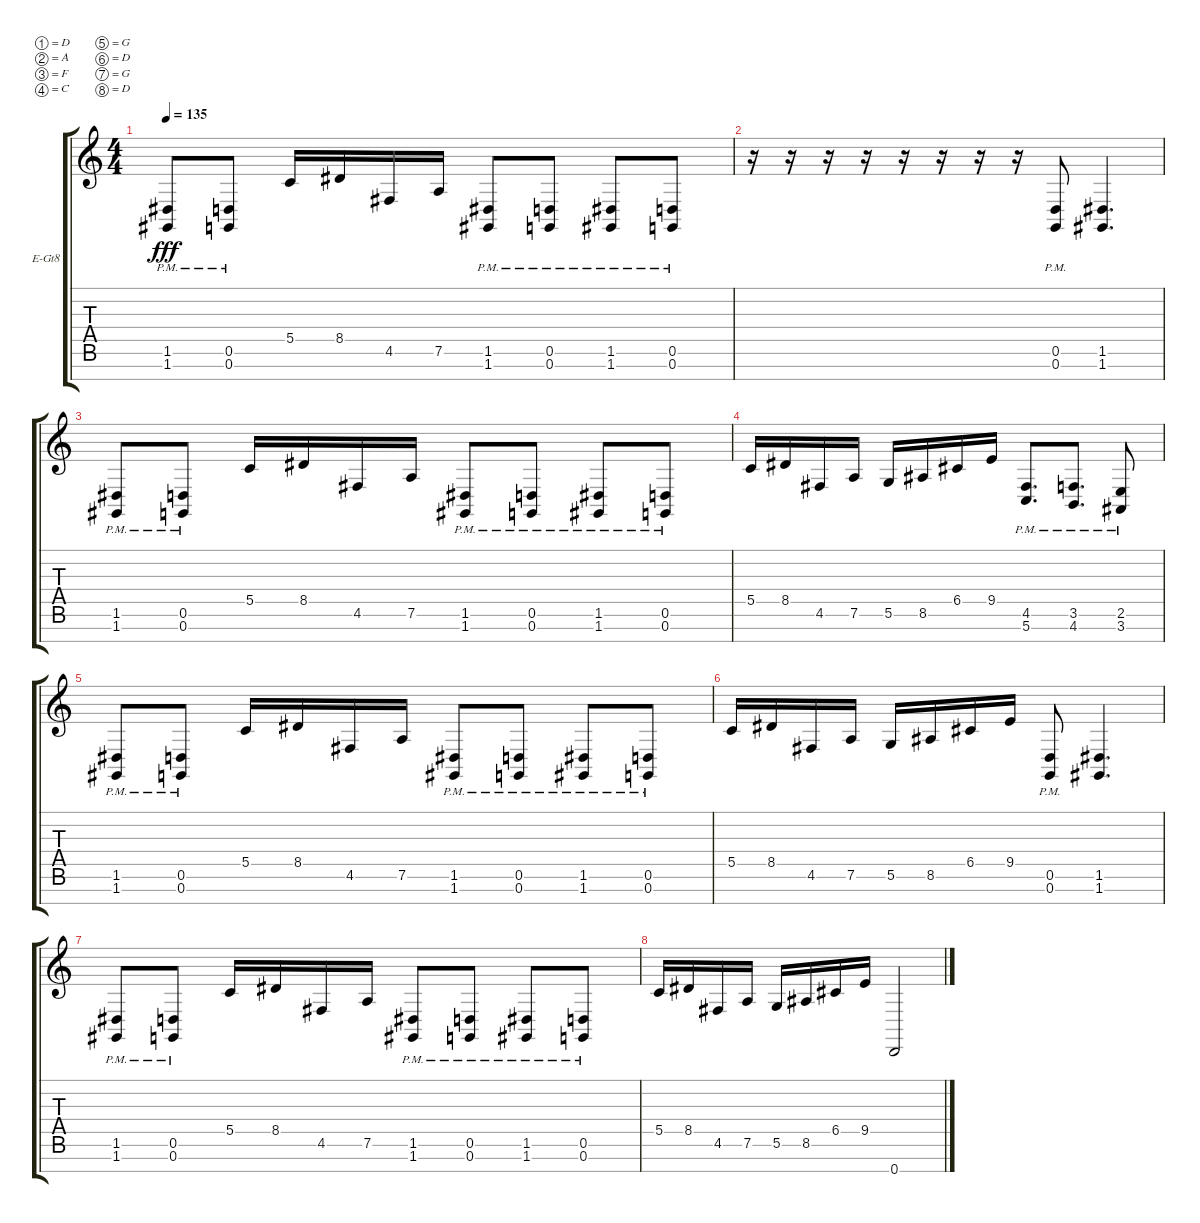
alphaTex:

\bracketExtendMode groupsimilarinstruments
\firstSystemTrackNameOrientation horizontal
\otherSystemsTrackNameOrientation horizontal
\track ("Jae" "E-Gt8") {instrument distortionguitar}
\staff {score tabs}
\tuning (D4 A3 F3 C3 G2 D2 G1 D1)
\ts (4 4)
\tempo 135
\clef g2
\ks c
(1.7{pm} 1.6{pm}).8{dy fff} (0.7{pm} 0.6{pm}).8 5.5.16 8.5.16 4.6.16 7.6.16 (1.7{pm} 1.6{pm}).8 (0.7{pm} 0.6{pm}).8 (1.7{pm} 1.6{pm}).8 (0.7{pm} 0.6{pm}).8 |
r.16 r.16 r.16 r.16 r.16 r.16 r.16 r.16 (0.7{pm} 0.6{pm}).8 (1.7 1.6).4{d} |
(1.7{pm} 1.6{pm}).8 (0.7{pm} 0.6{pm}).8 5.5.16 8.5.16 4.6.16 7.6.16 (1.7{pm} 1.6{pm}).8 (0.7{pm} 0.6{pm}).8 (1.7{pm} 1.6{pm}).8 (0.7{pm} 0.6{pm}).8 |
5.5.16 8.5.16 4.6.16 7.6.16 5.6.16 8.6.16 6.5.16 9.5.16 (5.7{pm} 4.6{pm}).8{d} (4.7{pm} 3.6{pm}).8{d} (3.7{pm} 2.6{pm}).8 |
(1.7{pm} 1.6{pm}).8 (0.7{pm} 0.6{pm}).8 5.5.16 8.5.16 4.6.16 7.6.16 (1.7{pm} 1.6{pm}).8 (0.7{pm} 0.6{pm}).8 (1.7{pm} 1.6{pm}).8 (0.7{pm} 0.6{pm}).8 |
5.5.16 8.5.16 4.6.16 7.6.16 5.6.16 8.6.16 6.5.16 9.5.16 (0.7{pm} 0.6{pm}).8 (1.7 1.6).4{d} |
(1.7{pm} 1.6{pm}).8 (0.7{pm} 0.6{pm}).8 5.5.16 8.5.16 4.6.16 7.6.16 (1.7{pm} 1.6{pm}).8 (0.7{pm} 0.6{pm}).8 (1.7{pm} 1.6{pm}).8 (0.7{pm} 0.6{pm}).8 |
5.5.16 8.5.16 4.6.16 7.6.16 5.6.16 8.6.16 6.5.16 9.5.16 0.8.2
